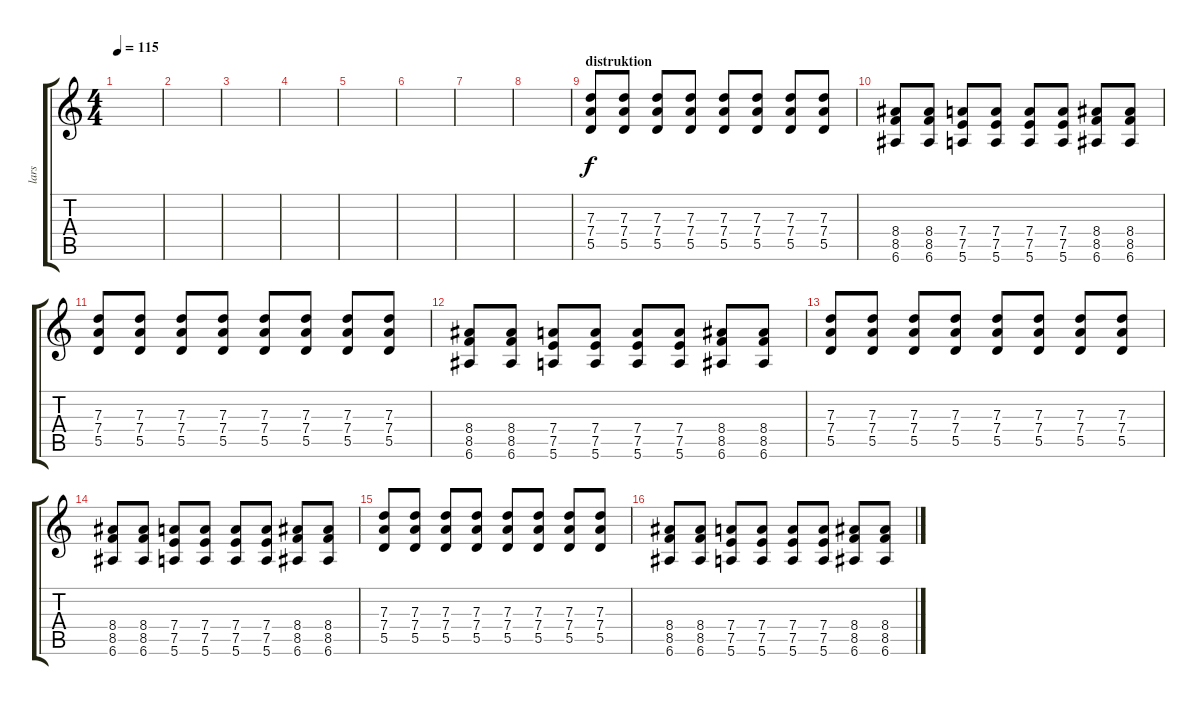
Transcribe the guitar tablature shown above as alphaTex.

\track ("lars" "lars") {instrument distortionguitar}
\staff {score tabs}
\tuning (E4 B3 G3 D3 A2 E2) {hide}
\ts (4 4)
\tempo 115
\clef g2
\ks c
|
|
|
|
|
|
|
|
\section ("" "distruktion")
(7.3 7.4 5.5).8 (7.3 7.4 5.5).8 (7.3 7.4 5.5).8 (7.3 7.4 5.5).8 (7.3 7.4 5.5).8 (7.3 7.4 5.5).8 (7.3 7.4 5.5).8 (7.3 7.4 5.5).8 |
(8.4 8.5 6.6).8 (8.4 8.5 6.6).8 (7.4 7.5 5.6).8 (7.4 7.5 5.6).8 (7.4 7.5 5.6).8 (7.4 7.5 5.6).8 (8.4 8.5 6.6).8 (8.4 8.5 6.6).8 |
(7.3 7.4 5.5).8 (7.3 7.4 5.5).8 (7.3 7.4 5.5).8 (7.3 7.4 5.5).8 (7.3 7.4 5.5).8 (7.3 7.4 5.5).8 (7.3 7.4 5.5).8 (7.3 7.4 5.5).8 |
(8.4 8.5 6.6).8 (8.4 8.5 6.6).8 (7.4 7.5 5.6).8 (7.4 7.5 5.6).8 (7.4 7.5 5.6).8 (7.4 7.5 5.6).8 (8.4 8.5 6.6).8 (8.4 8.5 6.6).8 |
(7.3 7.4 5.5).8 (7.3 7.4 5.5).8 (7.3 7.4 5.5).8 (7.3 7.4 5.5).8 (7.3 7.4 5.5).8 (7.3 7.4 5.5).8 (7.3 7.4 5.5).8 (7.3 7.4 5.5).8 |
(8.4 8.5 6.6).8 (8.4 8.5 6.6).8 (7.4 7.5 5.6).8 (7.4 7.5 5.6).8 (7.4 7.5 5.6).8 (7.4 7.5 5.6).8 (8.4 8.5 6.6).8 (8.4 8.5 6.6).8 |
(7.3 7.4 5.5).8 (7.3 7.4 5.5).8 (7.3 7.4 5.5).8 (7.3 7.4 5.5).8 (7.3 7.4 5.5).8 (7.3 7.4 5.5).8 (7.3 7.4 5.5).8 (7.3 7.4 5.5).8 |
(8.4 8.5 6.6).8 (8.4 8.5 6.6).8 (7.4 7.5 5.6).8 (7.4 7.5 5.6).8 (7.4 7.5 5.6).8 (7.4 7.5 5.6).8 (8.4 8.5 6.6).8 (8.4 8.5 6.6).8
